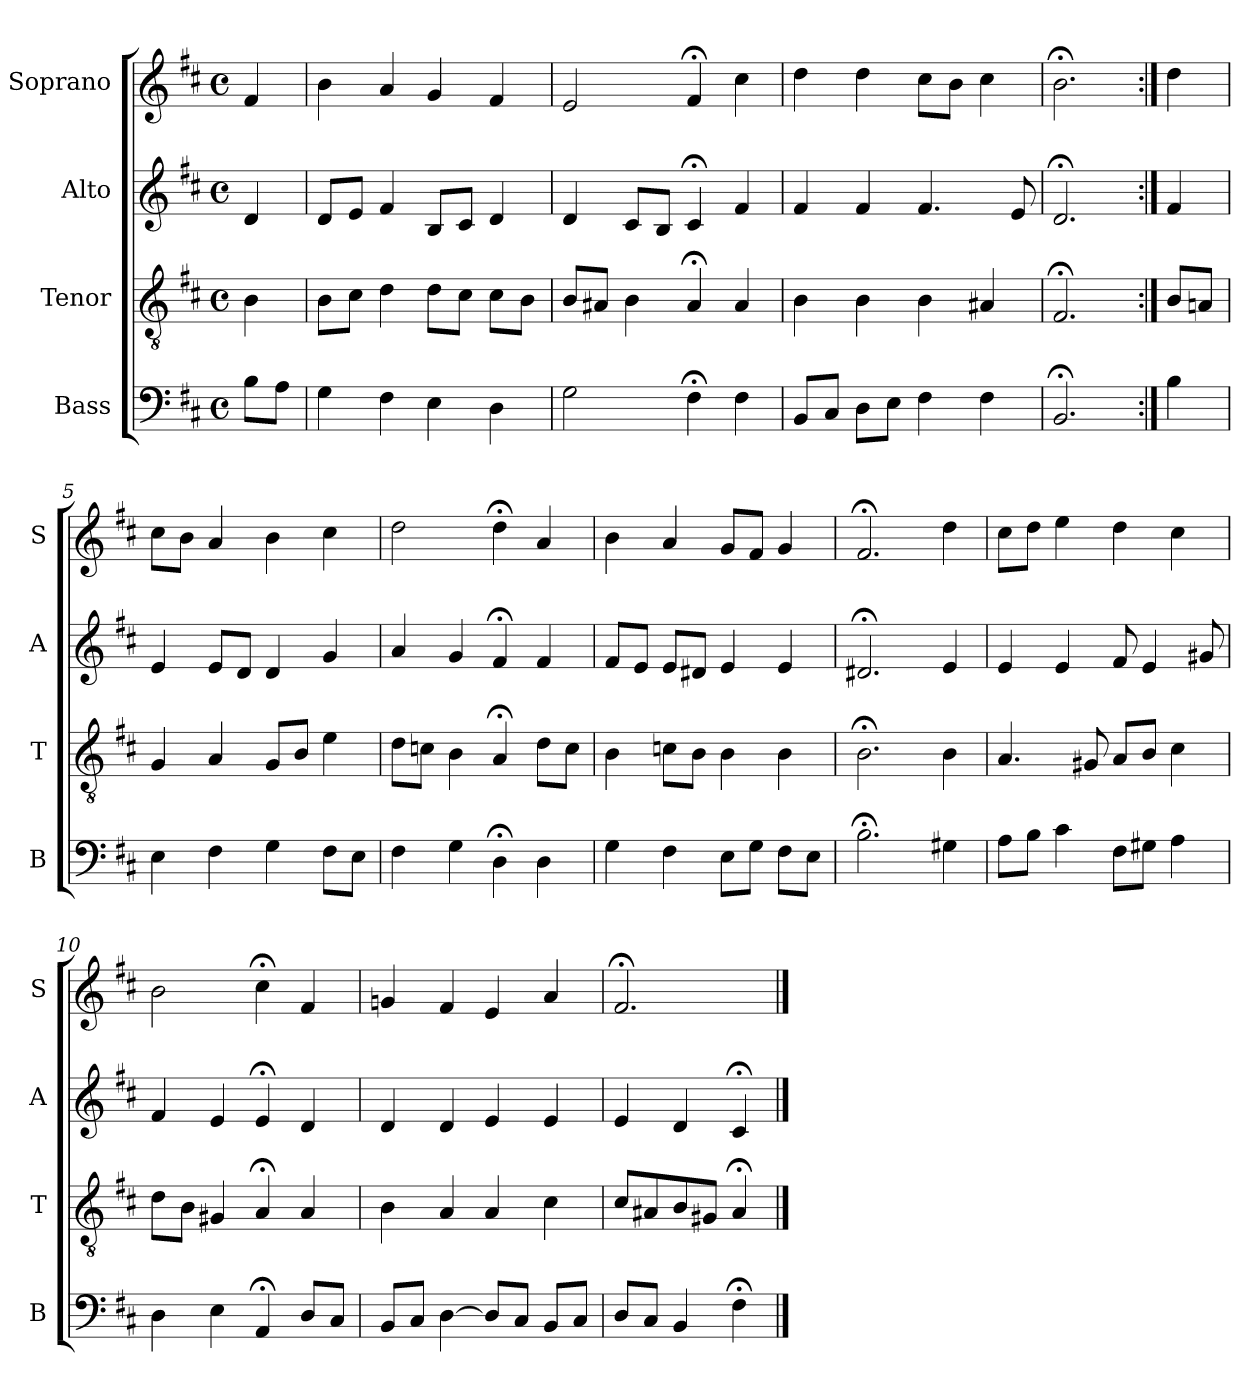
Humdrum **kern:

**kern	**kern	**kern	**kern
*part4	*part3	*part2	*part1
*staff4	*staff3	*staff2	*staff1
*I"Bass	*I"Tenor	*I"Alto	*I"Soprano
*I'B	*I'T	*I'A	*I'S
*clefF4	*clefGv2	*clefG2	*clefG2
*k[f#c#]	*k[f#c#]	*k[f#c#]	*k[f#c#]
*b:	*b:	*b:	*b:
*M4/4	*M4/4	*M4/4	*M4/4
*met(c)	*met(c)	*met(c)	*met(c)
*MM100	*MM100	*MM100	*MM100
=	=	=	=
8BL	4B	4d	4f#
8AJ	.	.	.
=1	=1	=1	=1
4G	8BL	8dL	4b
.	8c#J	8eJ	.
4F#	4d	4f#	4a
4E	8dL	8BL	4g
.	8c#J	8c#J	.
4D	8c#L	4d	4f#
.	8BJ	.	.
=2	=2	=2	=2
2G	8BL	4d	2e
.	8A#XJ	.	.
.	4B	8c#L	.
.	.	8BJ	.
4F#;<	4A#;<	4c#;<	4f#;<
4F#	4A#	4f#	4cc#
=3	=3	=3	=3
8BBL	4B	4f#	4dd
8C#J	.	.	.
8DL	4B	4f#	4dd
8EJ	.	.	.
4F#	4B	4.f#	8cc#L
.	.	.	8bJ
4F#	4A#X	.	4cc#
.	.	8e	.
=4	=4	=4	=4
2.BB;<	2.F#;<	2.d;<	2.b;<
=:|!	=:|!	=:|!	=:|!
4B	8BL	4f#	4dd
.	8AnJ	.	.
=5	=5	=5	=5
4Ei	4Gi	4ei	8cc#iL
.	.	.	8bJ
4F#	4A	8eL	4a
.	.	8dJ	.
4G	8GL	4d	4b
.	8BJ	.	.
8F#L	4e	4g	4cc#
8EJ	.	.	.
=6	=6	=6	=6
4F#	8dL	4a	2dd
.	8cnJ	.	.
4G	4B	4g	.
4D;<	4A;<	4f#;<	4dd;<
4D	8dL	4f#	4a
.	8cJ	.	.
=7	=7	=7	=7
4G	4B	8f#L	4b
.	.	8eJ	.
4F#	8cnL	8eL	4a
.	8BJ	8d#XJ	.
8EL	4B	4e	8gL
8GJ	.	.	8f#J
8F#L	4B	4e	4g
8EJ	.	.	.
=8	=8	=8	=8
2.B;<	2.B;<	2.d#X;<	2.f#;<
4G#X	4B	4e	4dd
=9	=9	=9	=9
8AL	4.A	4e	8cc#L
8BJ	.	.	8ddJ
4c#	.	4e	4ee
.	8G#X	.	.
8F#L	8AL	8f#	4dd
8G#XJ	8BJ	4e	.
4A	4c#	.	4cc#
.	.	8g#X	.
=10	=10	=10	=10
4D	8dL	4f#	2b
.	8BJ	.	.
4E	4G#X	4e	.
4AA;<	4A;<	4e;<	4cc#;<
8DL	4A	4d	4f#
8C#J	.	.	.
=11	=11	=11	=11
8BBL	4B	4d	4gn
8C#J	.	.	.
[4D	4A	4d	4f#
8DL]	4A	4e	4e
8C#J	.	.	.
8BBL	4c#	4e	4a
8C#J	.	.	.
=12	=12	=12	=12
8DL	8c#L	4e	2.f#;<
8C#J	8A#X	.	.
4BB	8B	4d	.
.	8G#XJ	.	.
4F#;<	4A#;<	4c#;<	.
==	==	==	==
*-	*-	*-	*-
